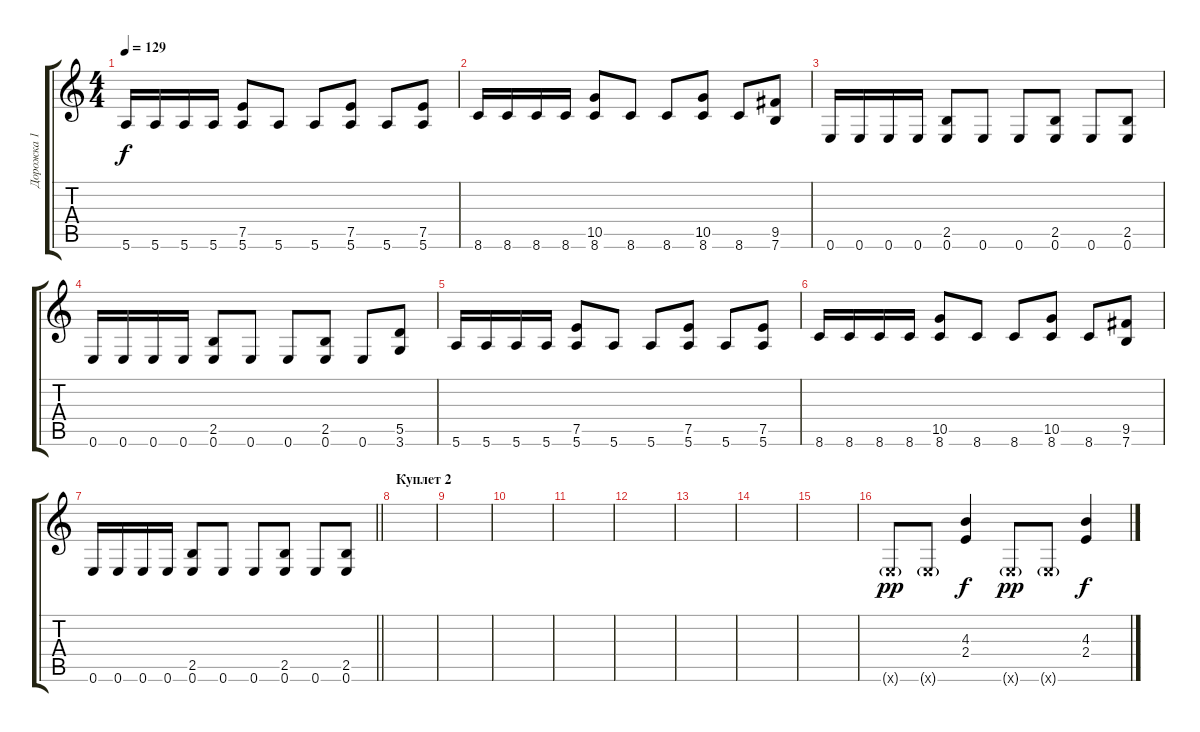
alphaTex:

\track ("Дорожка 1" "Дорожка 1") {instrument distortionguitar}
\staff {score tabs}
\tuning (E4 B3 G3 D3 A2 E2) {hide}
\ts (4 4)
\tempo 129
\clef g2
\ks c
5.6.16{dy f} 5.6.16 5.6.16 5.6.16 (7.5 5.6).8 5.6.8 5.6.8 (7.5 5.6).8 5.6.8 (7.5 5.6).8 |
8.6.16 8.6.16 8.6.16 8.6.16 (10.5 8.6).8 8.6.8 8.6.8 (10.5 8.6).8 8.6.8 (9.5 7.6).8 |
0.6.16 0.6.16 0.6.16 0.6.16 (2.5 0.6).8 0.6.8 0.6.8 (2.5 0.6).8 0.6.8 (2.5 0.6).8 |
0.6.16 0.6.16 0.6.16 0.6.16 (2.5 0.6).8 0.6.8 0.6.8 (2.5 0.6).8 0.6.8 (5.5 3.6).8 |
5.6.16 5.6.16 5.6.16 5.6.16 (7.5 5.6).8 5.6.8 5.6.8 (7.5 5.6).8 5.6.8 (7.5 5.6).8 |
8.6.16 8.6.16 8.6.16 8.6.16 (10.5 8.6).8 8.6.8 8.6.8 (10.5 8.6).8 8.6.8 (9.5 7.6).8 |
\barLineRight lightlight
0.6.16 0.6.16 0.6.16 0.6.16 (2.5 0.6).8 0.6.8 0.6.8 (2.5 0.6).8 0.6.8 (2.5 0.6).8 |
\section ("" "Куплет 2")
|
|
|
|
|
|
|
|
0.6{g x}.8{dy pp} 0.6{g x}.8 (4.3 2.4).4{dy f} 0.6{g x}.8{dy pp} 0.6{g x}.8 (4.3 2.4).4{dy f}
